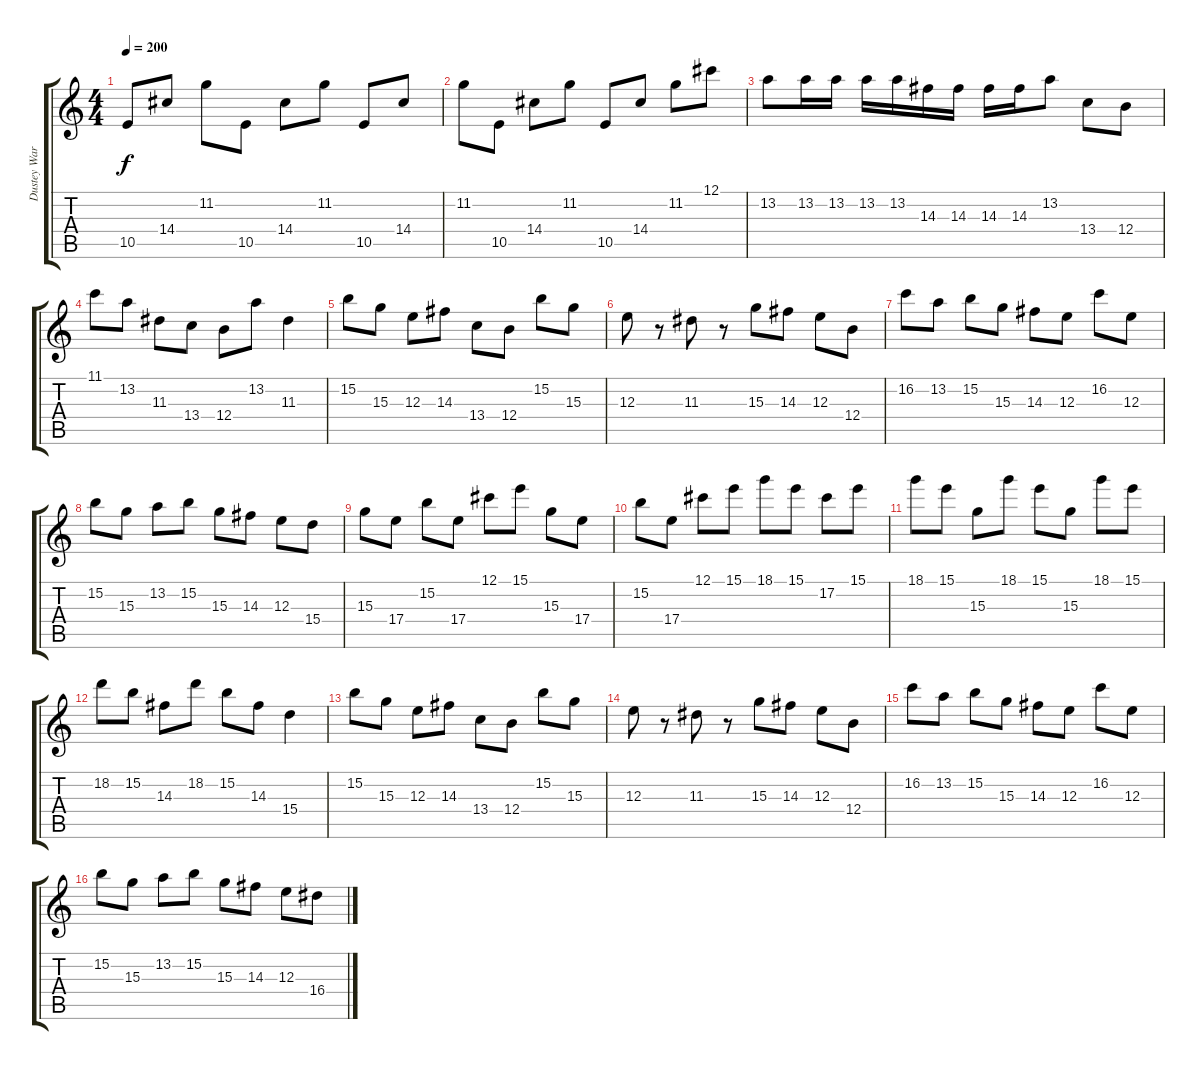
\track ("Dustey Warring" "Dustey War") {instrument distortionguitar}
\staff {score tabs}
\tuning (Db4 Ab3 E3 B2 Gb2 Db2) {hide}
\ts (4 4)
\tempo 200
\clef g2
\ks c
10.5.8{dy f} 14.4.8 11.2.8 10.5.8 14.4.8 11.2.8 10.5.8 14.4.8 |
11.2.8 10.5.8 14.4.8 11.2.8 10.5.8 14.4.8 11.2.8 12.1.8 |
13.2.8 13.2.16 13.2.16 13.2.16 13.2.16 14.3.16 14.3.16 14.3.16 14.3.16 13.2.8 13.4.8 12.4.8 |
11.1.8 13.2.8 11.3.8 13.4.8 12.4.8 13.2.8 11.3.4 |
15.2.8{instrument electricguitarclean} 15.3.8 12.3.8 14.3.8 13.4.8 12.4.8 15.2.8 15.3.8 |
12.3.8 r.8 11.3.8 r.8 15.3.8 14.3.8 12.3.8 12.4.8 |
16.2.8 13.2.8 15.2.8 15.3.8 14.3.8 12.3.8 16.2.8 12.3.8 |
15.2.8 15.3.8 13.2.8 15.2.8 15.3.8 14.3.8 12.3.8 15.4.8 |
15.3.8 17.4.8 15.2.8 17.4.8 12.1.8 15.1.8 15.3.8 17.4.8 |
15.2.8 17.4.8 12.1.8 15.1.8 18.1.8 15.1.8 17.2.8 15.1.8 |
18.1.8{balance 16} 15.1.8 15.3.8 18.1.8 15.1.8 15.3.8 18.1.8 15.1.8 |
18.2.8 15.2.8 14.3.8 18.2.8 15.2.8 14.3.8 15.4.4 |
15.2.8{instrument electricguitarclean} 15.3.8 12.3.8 14.3.8 13.4.8 12.4.8 15.2.8 15.3.8 |
12.3.8 r.8 11.3.8 r.8 15.3.8 14.3.8 12.3.8 12.4.8 |
16.2.8 13.2.8 15.2.8 15.3.8 14.3.8 12.3.8 16.2.8 12.3.8 |
15.2.8 15.3.8 13.2.8 15.2.8 15.3.8 14.3.8 12.3.8 16.4.8
